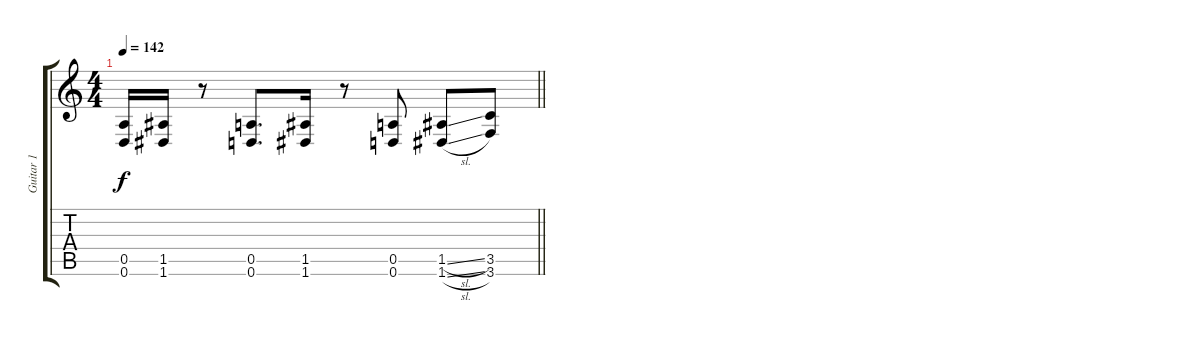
\track ("Guitar 1" "Guitar 1") {instrument distortionguitar}
\staff {score tabs}
\tuning (E4 B3 G3 D3 A2 D2) {hide}
\ts (4 4)
\tempo 142
\clef g2
\barLineRight lightlight
\ks c
(0.5{t} 0.6{t}).16{dy f} (1.5 1.6).16 r.8 (0.5 0.6).8{d} (1.5 1.6).16 r.8 (0.5 0.6).8 (1.5{sl} 1.6{sl}).8 (3.5 3.6).8
